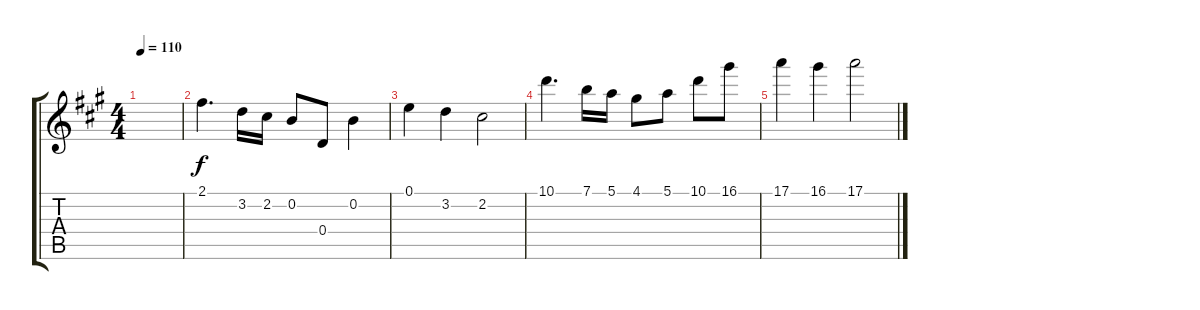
\track "" {instrument acousticguitarsteel}
\staff {score tabs}
\tuning (E4 B3 G3 D3 A2 E2) {hide}
\ts (4 4)
\tempo 110
\clef g2
\ks a
|
2.1.4{d} 3.2.16 2.2.16 0.2.8 0.4.8 0.2.4 |
0.1.4 3.2.4 2.2.2 |
10.1.4{d} 7.1.16 5.1.16 4.1.8 5.1.8 10.1.8 16.1.8 |
17.1.4 16.1.4 17.1.2
